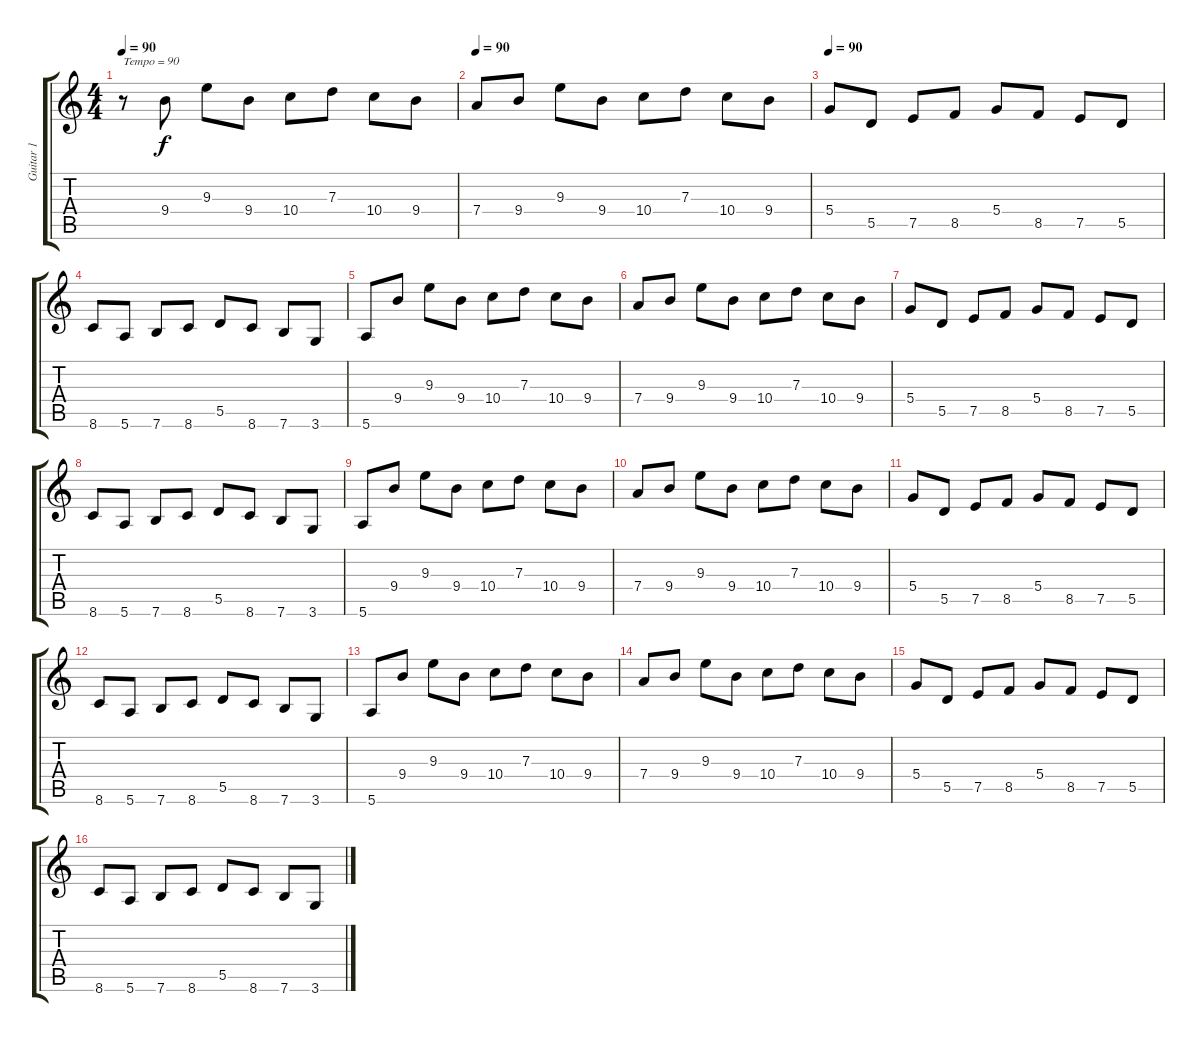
\track ("Guitar 1" "Guitar 1") {instrument distortionguitar}
\staff {score tabs}
\tuning (E4 B3 G3 D3 A2 E2) {hide}
\ts (4 4)
\tempo 90
\clef g2
\ks c
r.8{txt "Tempo = 90" dy f instrument distortionguitar} 9.4.8 9.3.8 9.4.8 10.4.8 7.3.8 10.4.8 9.4.8 |
\tempo 90
7.4.8 9.4.8 9.3.8 9.4.8 10.4.8 7.3.8 10.4.8 9.4.8 |
\tempo 90
5.4.8 5.5.8 7.5.8 8.5.8 5.4.8 8.5.8 7.5.8 5.5.8 |
8.6.8 5.6.8 7.6.8 8.6.8 5.5.8 8.6.8 7.6.8 3.6.8 |
5.6.8 9.4.8 9.3.8 9.4.8 10.4.8 7.3.8 10.4.8 9.4.8 |
7.4.8 9.4.8 9.3.8 9.4.8 10.4.8 7.3.8 10.4.8 9.4.8 |
5.4.8 5.5.8 7.5.8 8.5.8 5.4.8 8.5.8 7.5.8 5.5.8 |
8.6.8 5.6.8 7.6.8 8.6.8 5.5.8 8.6.8 7.6.8 3.6.8 |
5.6.8 9.4.8 9.3.8 9.4.8 10.4.8 7.3.8 10.4.8 9.4.8 |
7.4.8 9.4.8 9.3.8 9.4.8 10.4.8 7.3.8 10.4.8 9.4.8 |
5.4.8 5.5.8 7.5.8 8.5.8 5.4.8 8.5.8 7.5.8 5.5.8 |
8.6.8 5.6.8 7.6.8 8.6.8 5.5.8 8.6.8 7.6.8 3.6.8 |
5.6.8 9.4.8 9.3.8 9.4.8 10.4.8 7.3.8 10.4.8 9.4.8 |
7.4.8 9.4.8 9.3.8 9.4.8 10.4.8 7.3.8 10.4.8 9.4.8 |
5.4.8 5.5.8 7.5.8 8.5.8 5.4.8 8.5.8 7.5.8 5.5.8 |
8.6.8 5.6.8 7.6.8 8.6.8 5.5.8 8.6.8 7.6.8 3.6.8
